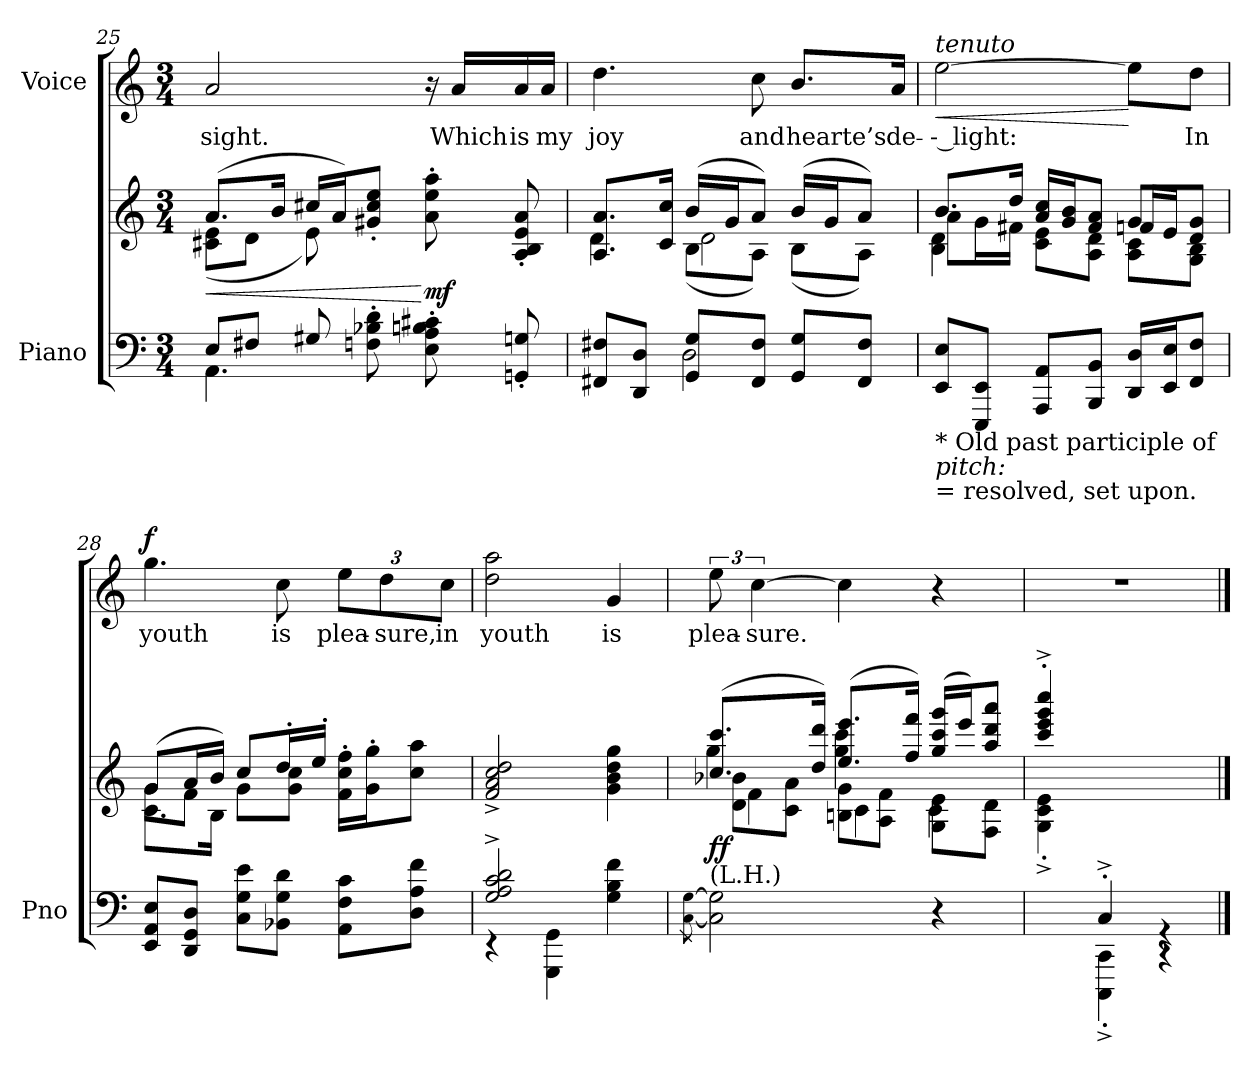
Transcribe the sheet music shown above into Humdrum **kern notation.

**kern	**kern	**dynam	**kern	**text	**dynam
*part2	*part2	*part2	*part1	*part1	*part1
*staff3	*staff2	*staff2/3	*staff1	*staff1	*staff1
*I"Piano	*	*	*I"Voice	*	*
*I'Pno	*	*	*	*	*
*clefF4	*clefG2	*	*clefG2	*	*
*k[]	*k[]	*	*k[]	*	*
*M3/4	*M3/4	*	*M3/4	*	*
=25	=25	=25	=25	=25	=25
*^	*	*	*	*	*
!	!	!	!LO:HP:b	!	!LO:LY:b	!
*	*	*^	*	*	*	*
8E/L	4.AA\	(>8.a/L	(<8c#X\ 8e\L	<	2a/	sight.	.
8F#X/J	.	.	8d\J	.	.	.	.
.	.	16b/Jk	.	.	.	.	.
8G#X/	.	16cc#X/LL	8e\)	.	.	.	.
.	.	16a/J)	.	.	.	.	.
8Fn\' 8B-X\' 8d\'	4.ryy	8g#X/' 8cc#/' 8ee/'J	4.ryy	.	.	.	.
!	!	!	!	!LO:DY:n=1:b	!	!	!
8E\' 8A\' 8Bn\' 8c#X\'	.	8a\' 8ee\' 8aa\'	.	[ mf	16r	.	.
!	!	!	!	!	!	!LO:LY:b	!
.	.	.	.	.	16a/LL	Which	.
!	!	!	!	!	!	!LO:LY:b	!
8GGn/' 8Gn/'	.	8A/' 8B/' 8e/' 8a/'	.	.	16a/	is	.
!	!	!	!	!	!	!LO:LY:b	!
.	.	.	.	.	16a/JJ	my	.
=26	=26	=26	=26	=26	=26	=26	=26
*	*	*	*^	*	*	*	*
!	!	!	!	!	!	!	!LO:LY:b	!
8FF#X/ 8F#X/L	4ryy	8.A/ 8.a/L	4d\	4ryy	.	4.dd\	joy	.
8DD/ 8D/J	.	.	.	.	.	.	.	.
.	.	16c/ 16cc/Jk	.	.	.	.	.	.
8GG/ 8G/L	2D\	(>16b/LL	(<8B\L	2d\	.	.	.	.
.	.	16g/J	.	.	.	.	.	.
!	!	!	!	!	!	!	!LO:LY:b	!
8FF#/ 8F#/J	.	8a/J)	8A\J)	.	.	8cc\	and	.
!	!	!	!	!	!	!	!LO:LY:b	!
8GG/ 8G/L	.	(>16b/LL	(<8B\L	.	.	8.b/L	hearte’s	.
.	.	16g/J	.	.	.	.	.	.
8FF#/ 8F#/J	.	8a/J)	8A\J)	.	.	.	.	.
!	!	!	!	!	!	!	!LO:LY:b	!
.	.	.	.	.	.	16a/Jk	de-	.
*v	*v	*	*	*	*	*	*	*
!!LO:LB:g=z
=27	=27	=27	=27	=27	=27	=27	=27
!	!	!	!	!	!LO:TX:a:i:t=tenuto	!	!
!LO:TX:b:t=* Old past participle of	!	!	!	!	!	!	!
!LO:TX:b:i:t=pitch&colon;	!	!	!	!	!	!	!
!LO:TX:b:t== resolved, set upon.	!	!	!	!	!	!	!
!	!	!	!	!	!	!LO:LY:b	!LO:HP:b
8EE/ 8E/L	8.b/L	8a\L	4B\ 4d\	.	[2ee\	-- light:	<
8EEE/ 8EE/J	.	16g\L	.	.	.	.	.
.	16dd/Jk	16f#X\JJ	.	.	.	.	.
8AAA/ 8AA/L	16a/ 16cc/LL	8c\ 8e\L	4ryy	.	.	.	.
.	16g/ 16b/J	.	.	.	.	.	.
8BBB/ 8BB/J	8f#/ 8a/J	8A\ 8d\J	.	.	.	.	.
16DD/ 16D/LL	8g/L	8A\ 8c\L	16fn/LL	.	8ee\L]	.	[
16EE/ 16E/J	.	.	16e/JJ	.	.	.	.
!	!	!	!	!	!	!LO:LY:b	!
8FF/ 8F/J	8d/ 8g/J	8G\ 8B\J	8ryy	.	8dd\J	In	.
=28	=28	=28	=28	=28	=28	=28	=28
!	!	!	!	!	!	!LO:LY:b	!LO:DY:a
8EE/ 8AA/ 8E/L	(>8g/L	8.c\L	8g\L	.	4.gg\	youth	f
8DD/ 8GG/ 8D/J	16a/L	.	8f\J	.	.	.	.
.	16b/JJ)	16B\Jk	.	.	.	.	.
8C\ 8G\ 8e\L	8cc/L	8g\L	2ryy	.	.	.	.
!	!	!	!	!	!	!LO:LY:b	!
8BB-X\ 8G\ 8d\J	16dd'/L	8g\ 8cc\J	.	.	8cc\	is	.
.	16ee'/JJ	.	.	.	.	.	.
!	!	!	!	!	!	!LO:LY:b	!
8AA\ 8F\ 8c\L	16f\' 16cc\' 16ff\'LL	4ryy	.	.	12ee\L	plea-	.
.	16g\' 16gg\'J	.	.	.	.	.	.
!	!	!	!	!	!	!LO:LY:b	!
.	.	.	.	.	12dd\	-sure,	.
8D\ 8A\ 8f\J	8cc\ 8aa\J	.	.	.	.	.	.
!	!	!	!	!	!	!LO:LY:b	!
.	.	.	.	.	12cc\J	in	.
*	*v	*v	*v	*	*	*	*
=29	=29	=29	=29	=29	=29
*^	*	*	*	*	*
!	!	!	!	!	!LO:LY:b	!
2G/^ 2A/^ 2c/^ 2d/^	4r	2f/^ 2a/^ 2cc/^ 2dd/^	.	2dd\ 2aa\	youth	.
.	4GGG\ 4GG\	.	.	.	.	.
!	!	!	!	!	!LO:LY:b	!
4G\ 4B\ 4f\	4ryy	4g\ 4b\ 4dd\ 4gg\	.	4g/	is	.
*v	*v	*	*	*	*	*
=30	=30	=30	=30	=30	=30
[8qC\ [8qG\	.	.	.	.	.
*	*^	*	*	*	*
*	*	*^	*	*	*	*
*	*	*	*^	*	*	*	*
!	!LO:TX:b:t=(L.H.)	!	!	!	!	!	!	!
!	!	!	!	!	!LO:DY:b	!	!LO:LY:b	!
2C\] 2G\]	(>8.cc/ 8.ccc/L	4gg\	8d\ 8b-X\L	4f\	ff	12ee\	plea-	.
!	!	!	!	!	!	!	!LO:LY:b	!
.	.	.	.	.	.	[6cc\	-sure.	.
.	.	.	8c\ 8a\J	.	.	.	.	.
.	16dd/ 16ddd/Jk)	.	.	.	.	.	.	.
.	(>8.ee/ 8.eee/L	4gg\ 4ccc\	8Bn\ 8g\L	4c\	.	4cc\]	.	.
.	.	.	8A\ 8f\J	.	.	.	.	.
.	16ff/ 16fff/Jk)	.	.	.	.	.	.	.
4r	(>16gg/ 16ccc/ 16ggg/LL	4ryy	8G\ 8e\L	4c\	.	4r	.	.
.	16eee/J)	.	.	.	.	.	.	.
.	8aa/ 8ddd/ 8aaa/J	.	8F\ 8d\J	.	.	.	.	.
*	*	*v	*v	*v	*	*	*	*
=31	=31	=31	=31	=31	=31	=31
*^	*	*	*	*	*	*
4ryy	4ryy	4ccc/'^ 4eee/'^ 4ggg/'^ 4cccc/'^	4G\'^ 4c\'^ 4e\'^	.	2.r	.	.
4C'^/	4CCC\'^ 4CC\'^	4ryy	2ryy	.	.	.	.
4rGG	4rCC	4ryy	.	.	.	.	.
*v	*v	*	*	*	*	*	*
*	*v	*v	*	*	*	*
==	==	==	==	==	==
*-	*-	*-	*-	*-	*-
